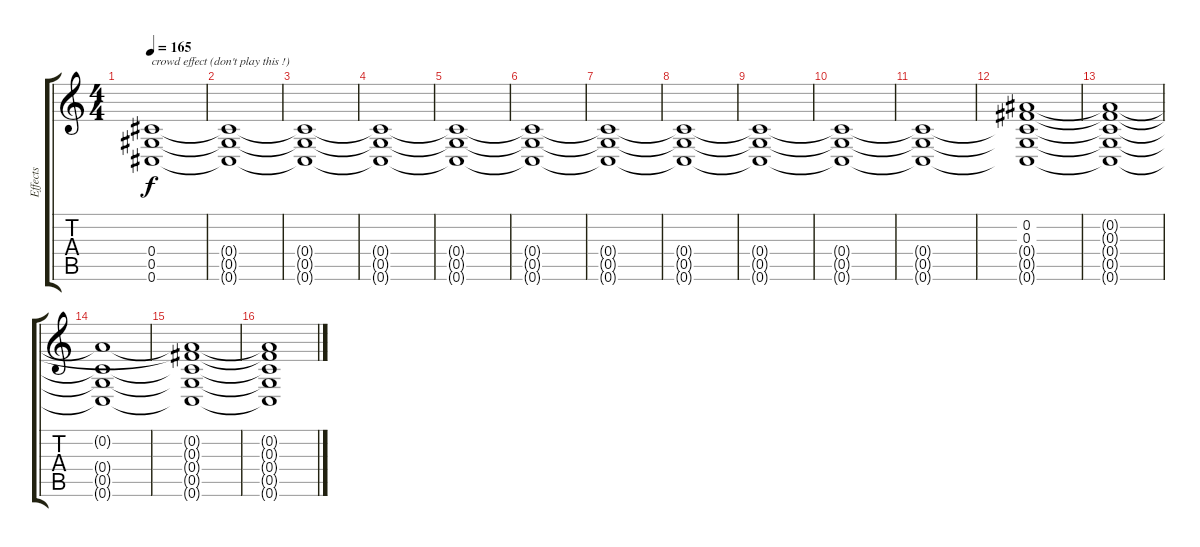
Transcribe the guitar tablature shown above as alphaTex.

\track ("Effects" "Effects") {instrument distortionguitar}
\staff {score tabs}
\tuning (Eb4 Bb3 Gb3 Db3 Ab2 Db2) {hide}
\ts (4 4)
\tempo 165
\clef g2
\ks c
(0.4 0.5 0.6).1{txt "crowd effect (don't play this !)" dy f volume 0 instrument applause} |
(0.4{t} 0.5{t} 0.6{t}).1{volume 5} |
(0.4{t} 0.5{t} 0.6{t}).1 |
(0.4{t} 0.5{t} 0.6{t}).1 |
(0.4{t} 0.5{t} 0.6{t}).1 |
(0.4{t} 0.5{t} 0.6{t}).1 |
(0.4{t} 0.5{t} 0.6{t}).1 |
(0.4{t} 0.5{t} 0.6{t}).1 |
(0.4{t} 0.5{t} 0.6{t}).1 |
(0.4{t} 0.5{t} 0.6{t}).1 |
(0.4{t} 0.5{t} 0.6{t}).1 |
(0.2 0.3 0.4{t} 0.5{t} 0.6{t}).1{volume 6} |
(0.2{t} 0.3{t} 0.4{t} 0.5{t} 0.6{t}).1{volume 8} |
(0.2{t} 0.4{t} 0.5{t} 0.6{t}).1 |
(0.2{t} 0.3{t} 0.4{t} 0.5{t} 0.6{t}).1 |
(0.2{t} 0.3{t} 0.4{t} 0.5{t} 0.6{t}).1
